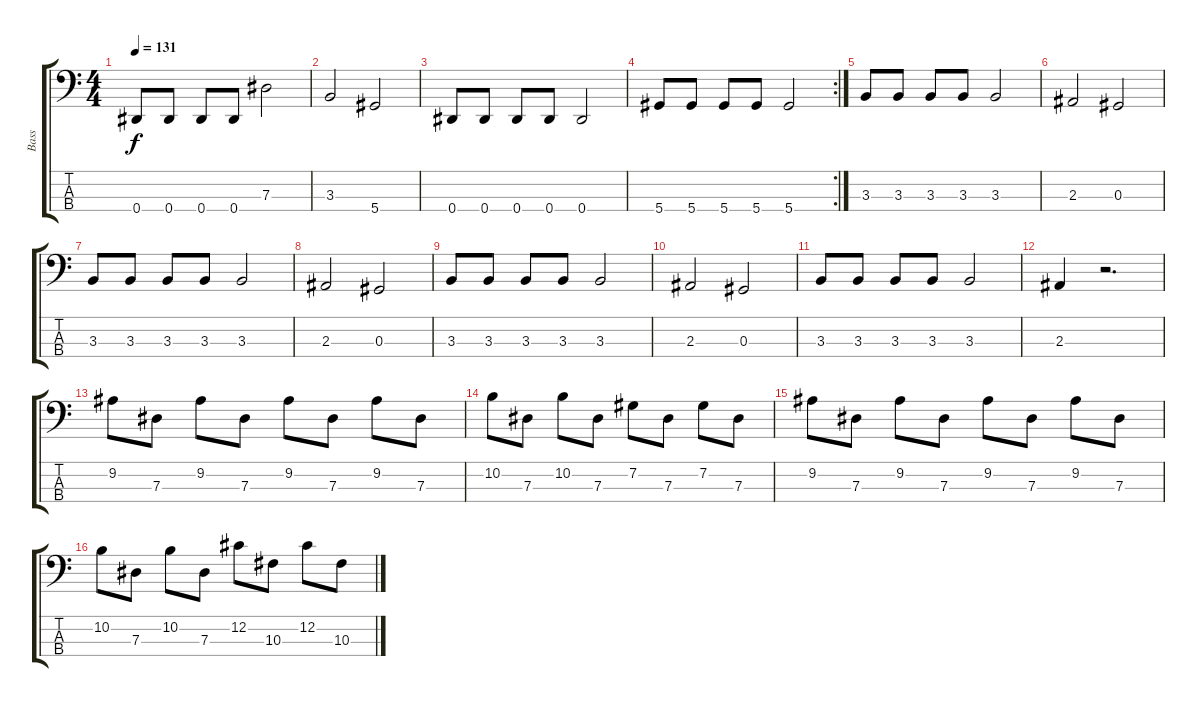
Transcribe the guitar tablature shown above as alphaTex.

\track ("Bass" "Bass") {instrument electricbassfinger}
\staff {score tabs}
\tuning (Gb2 Db2 Ab1 Eb1) {hide}
\ts (4 4)
\tempo 131
\clef f4
\ks c
0.4.8{dy f} 0.4.8 0.4.8 0.4.8 7.3.2 |
3.3.2 5.4.2 |
0.4.8 0.4.8 0.4.8 0.4.8 0.4.2 |
\rc 2
5.4.8 5.4.8 5.4.8 5.4.8 5.4.2 |
3.3.8 3.3.8 3.3.8 3.3.8 3.3.2 |
2.3.2 0.3.2 |
3.3.8 3.3.8 3.3.8 3.3.8 3.3.2 |
2.3.2 0.3.2 |
3.3.8 3.3.8 3.3.8 3.3.8 3.3.2 |
2.3.2 0.3.2 |
3.3.8 3.3.8 3.3.8 3.3.8 3.3.2 |
2.3.4 r.2{d} |
9.2.8 7.3.8 9.2.8 7.3.8 9.2.8 7.3.8 9.2.8 7.3.8 |
10.2.8 7.3.8 10.2.8 7.3.8 7.2.8 7.3.8 7.2.8 7.3.8 |
9.2.8 7.3.8 9.2.8 7.3.8 9.2.8 7.3.8 9.2.8 7.3.8 |
10.2.8 7.3.8 10.2.8 7.3.8 12.2.8 10.3.8 12.2.8 10.3.8
